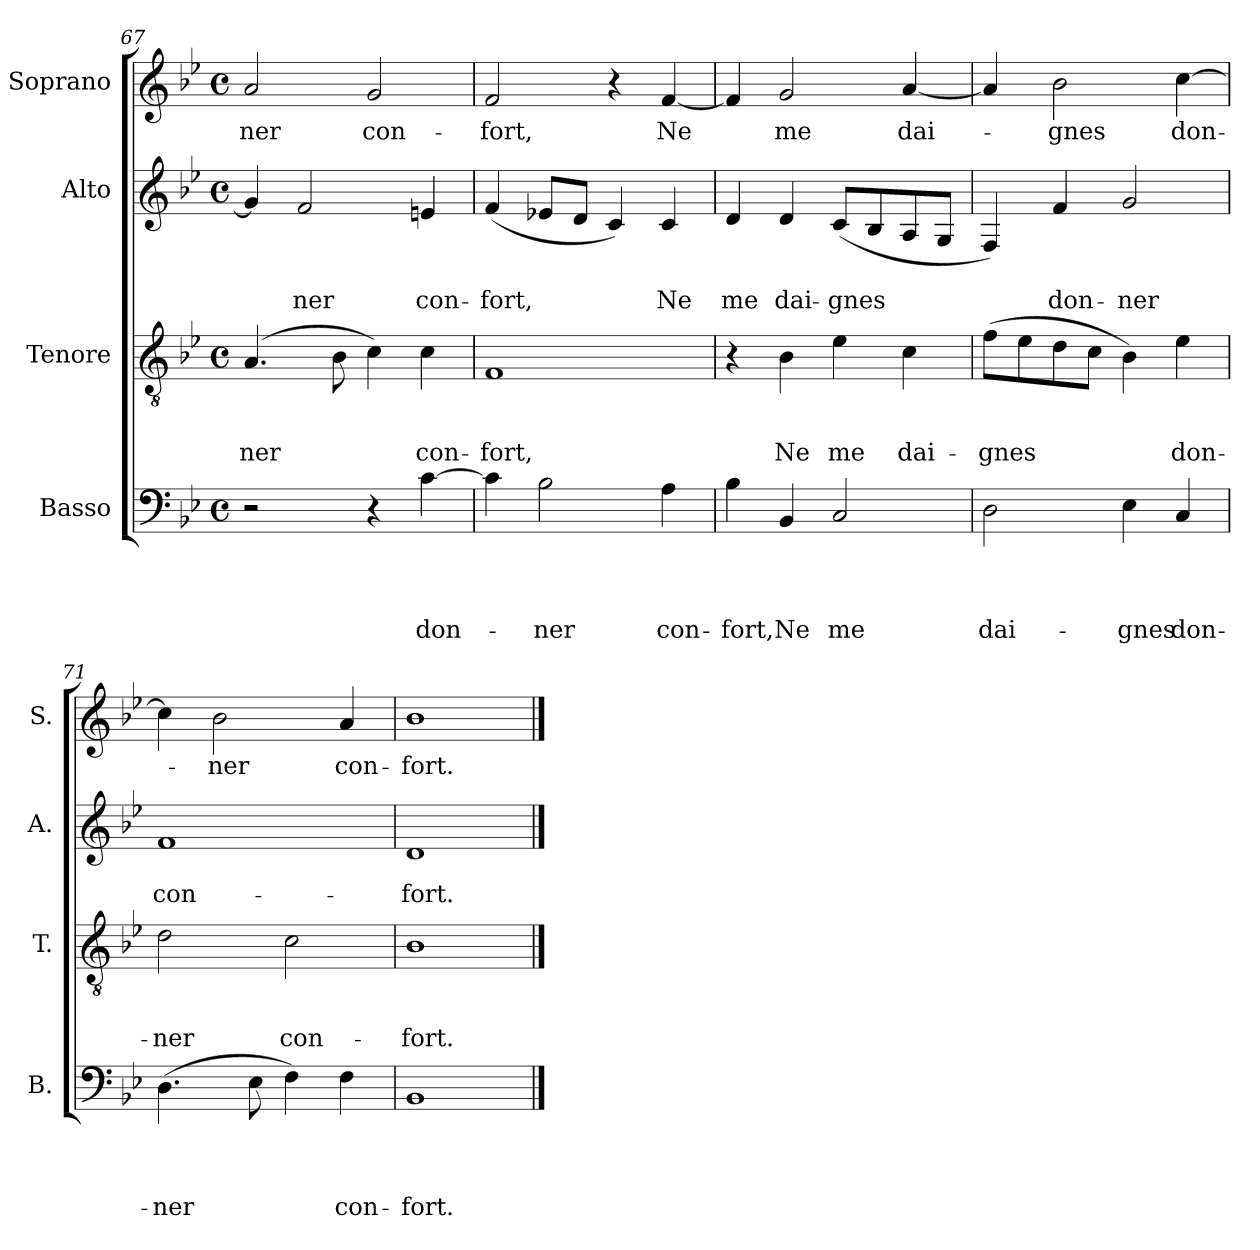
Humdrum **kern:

**kern	**text	**text	**text	**text	**kern	**text	**text	**text	**kern	**text	**text	**kern	**text
*part4	*part4	*part4	*part4	*part4	*part3	*part3	*part3	*part3	*part2	*part2	*part2	*part1	*part1
*staff4	*staff4	*staff4	*staff4	*staff4	*staff3	*staff3	*staff3	*staff3	*staff2	*staff2	*staff2	*staff1	*staff1
*I"Basso	*	*	*	*	*I"Tenore	*	*	*	*I"Alto	*	*	*I"Soprano	*
*I'B.	*	*	*	*	*I'T.	*	*	*	*I'A.	*	*	*I'S.	*
*clefF4	*	*	*	*	*clefGv2	*	*	*	*clefG2	*	*	*clefG2	*
*k[b-e-]	*	*	*	*	*k[b-e-]	*	*	*	*k[b-e-]	*	*	*k[b-e-]	*
*B-:	*	*	*	*	*B-:	*	*	*	*B-:	*	*	*B-:	*
*M4/4	*	*	*	*	*M4/4	*	*	*	*M4/4	*	*	*M4/4	*
*met(c)	*	*	*	*	*met(c)	*	*	*	*met(c)	*	*	*met(c)	*
=67	=67	=67	=67	=67	=67	=67	=67	=67	=67	=67	=67	=67	=67
!	!	!	!	!	!	!	!	!LO:LY:b	!	!	!	!	!LO:LY:b
2r	.	.	.	.	(4.A/	.	.	-ner	4g/]	.	.	2a/	-ner
!	!	!	!	!	!	!	!	!	!	!	!LO:LY:b	!	!
.	.	.	.	.	.	.	.	.	2f/	.	-ner	.	.
.	.	.	.	.	8B-\	.	.	.	.	.	.	.	.
!	!	!	!	!	!	!	!	!	!	!	!	!	!LO:LY:b
4r	.	.	.	.	4c\)	.	.	.	.	.	.	2g/	con-
!	!	!	!	!LO:LY:b	!	!	!	!LO:LY:b	!	!	!LO:LY:b	!	!
[>4c\	.	.	.	don-	4c\	.	.	con-	4en/	.	con-	.	.
=68	=68	=68	=68	=68	=68	=68	=68	=68	=68	=68	=68	=68	=68
!	!	!	!	!	!	!	!	!LO:LY:b	!	!	!LO:LY:b	!	!LO:LY:b
4c\]	.	.	.	.	1F	.	.	-fort,	(<4f/	.	-fort,	2f/	-fort,
!	!	!	!	!LO:LY:b	!	!	!	!	!	!	!	!	!
2B-\	.	.	.	-ner	.	.	.	.	8e-X/L	.	.	.	.
.	.	.	.	.	.	.	.	.	8d/J	.	.	.	.
.	.	.	.	.	.	.	.	.	4c/)	.	.	4r	.
!	!	!	!	!LO:LY:b	!	!	!	!	!	!	!LO:LY:b	!	!LO:LY:b
4A\	.	.	.	con-	.	.	.	.	4c/	.	Ne	[<4f/	Ne
!!LO:LB:g=z
=69	=69	=69	=69	=69	=69	=69	=69	=69	=69	=69	=69	=69	=69
!	!	!	!	!LO:LY:b	!	!	!	!	!	!	!LO:LY:b	!	!
4B-\	.	.	.	-fort,	4r	.	.	.	4d/	.	me	4f/]	.
!	!	!	!	!LO:LY:b	!	!	!	!LO:LY:b	!	!	!LO:LY:b	!	!LO:LY:b
4BB-/	.	.	.	Ne	4B-\	.	.	Ne	4d/	.	dai-	2g/	me
!	!	!	!	!LO:LY:b	!	!	!	!LO:LY:b	!	!	!LO:LY:b	!	!
2C/	.	.	.	me	4e-\	.	.	me	(<8c/L	.	-gnes	.	.
.	.	.	.	.	.	.	.	.	8B-/	.	.	.	.
!	!	!	!	!	!	!	!	!LO:LY:b	!	!	!	!	!LO:LY:b
.	.	.	.	.	4c\	.	.	dai-	8A/	.	.	[<4a/	dai-
.	.	.	.	.	.	.	.	.	8G/J	.	.	.	.
=70	=70	=70	=70	=70	=70	=70	=70	=70	=70	=70	=70	=70	=70
!	!	!	!	!LO:LY:b	!	!	!	!LO:LY:b	!	!	!	!	!
2D\	.	.	.	dai-	(>8f\L	.	.	-gnes	4F/)	.	.	4a/]	.
.	.	.	.	.	8e-\	.	.	.	.	.	.	.	.
!	!	!	!	!	!	!	!	!	!	!	!LO:LY:b	!	!LO:LY:b
.	.	.	.	.	8d\	.	.	.	4f/	.	don-	2b-\	-gnes
.	.	.	.	.	8c\J	.	.	.	.	.	.	.	.
!	!	!	!	!LO:LY:b	!	!	!	!	!	!	!LO:LY:b	!	!
4E-\	.	.	.	-gnes	4B-\)	.	.	.	2g/	.	-ner	.	.
!	!	!	!	!LO:LY:b	!	!	!	!LO:LY:b	!	!	!	!	!LO:LY:b
4C/	.	.	.	don-	4e-\	.	.	don-	.	.	.	[>4cc\	don-
=71	=71	=71	=71	=71	=71	=71	=71	=71	=71	=71	=71	=71	=71
!	!	!	!	!LO:LY:b	!	!	!	!LO:LY:b	!	!	!LO:LY:b	!	!
(>4.D\	.	.	.	-ner	2d\	.	.	-ner	1f	.	con-	4cc\]	.
!	!	!	!	!	!	!	!	!	!	!	!	!	!LO:LY:b
.	.	.	.	.	.	.	.	.	.	.	.	2b-\	-ner
8E-\	.	.	.	.	.	.	.	.	.	.	.	.	.
!	!	!	!	!	!	!	!	!LO:LY:b	!	!	!	!	!
4F\)	.	.	.	.	2c\	.	.	con-	.	.	.	.	.
!	!	!	!	!LO:LY:b	!	!	!	!	!	!	!	!	!LO:LY:b
4F\	.	.	.	con-	.	.	.	.	.	.	.	4a/	con-
=72	=72	=72	=72	=72	=72	=72	=72	=72	=72	=72	=72	=72	=72
!	!	!	!	!LO:LY:b	!	!	!	!LO:LY:b	!	!	!LO:LY:b	!	!LO:LY:b
1BB-	.	.	.	-fort.	1B-	.	.	-fort.	1d	.	-fort.	1b-	-fort.
==	==	==	==	==	==	==	==	==	==	==	==	==	==
*-	*-	*-	*-	*-	*-	*-	*-	*-	*-	*-	*-	*-	*-
